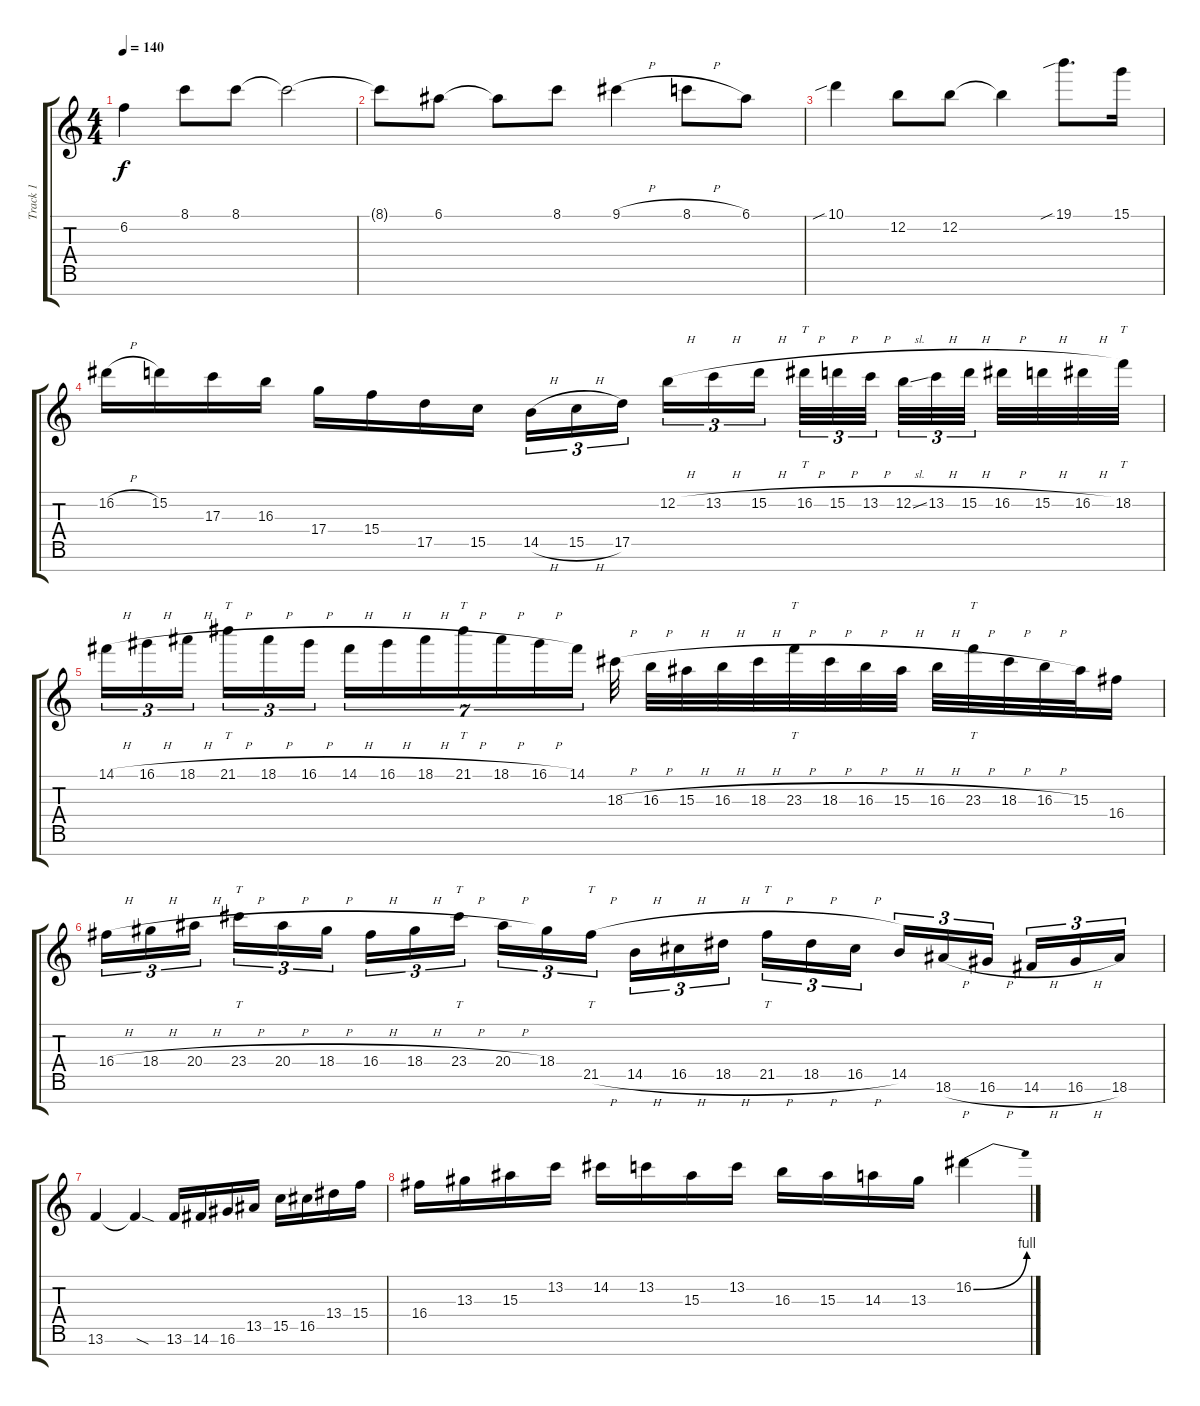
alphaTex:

\track ("Track 1" "Track 1") {instrument distortionguitar}
\staff {score tabs}
\tuning (E4 B3 G3 D3 A2 E2 B1) {hide}
\ts (4 4)
\tempo 140
\clef g2
\ks c
6.2.4{dy f} 8.1.8 8.1.8 8.1{t}.2 |
8.1{t}.8 6.1.8 6.1{t}.8 8.1.8 9.1{h}.4 8.1{h}.8 6.1.8 |
10.1{sib}.4 12.2.8 12.2.8 12.2{t}.4 19.1{sib}.8{d} 15.1.16 |
16.2{h}.16 15.2.16 17.3.16 16.3.16 17.4.16 15.4.16 17.5.16 15.5.16 14.5{h}.16{tu (3 2)} 15.5{h}.16{tu (3 2)} 17.5.16{tu (3 2) beam splitsecondary} 12.2{h}.16{tu (3 2)} 13.2{h}.16{tu (3 2)} 15.2{h}.16{tu (3 2)} 16.2{h}.32{tt tu (3 2)} 15.2{h}.32{tu (3 2)} 13.2{h}.32{tu (3 2) beam splitsecondary} 12.2{sl}.32{tu (3 2)} 13.2{h}.32{tu (3 2)} 15.2{h}.32{tu (3 2) beam splitsecondary} 16.2{h}.32 15.2{h}.32 16.2{h}.32 18.2.32{tt} |
14.1{h}.16{tu (3 2)} 16.1{h}.16{tu (3 2)} 18.1{h}.16{tu (3 2) beam splitsecondary} 21.1{h}.16{tt tu (3 2)} 18.1{h}.16{tu (3 2)} 16.1{h}.16{tu (3 2)} 14.1{h}.16{tu (7 4)} 16.1{h}.16{tu (7 4)} 18.1{h}.16{tu (7 4)} 21.1{h}.16{tt tu (7 4)} 18.1{h}.16{tu (7 4)} 16.1{h}.16{tu (7 4)} 14.1.16{tu (7 4) beam splitsecondary} 18.3{h}.32 16.3{h}.32 15.3{h}.32 16.3{h}.32 18.3{h}.32 23.3{h}.32{tt} 18.3{h}.32 16.3{h}.32 15.3{h}.32 16.3{h}.32 23.3{h}.32{tt} 18.3{h}.32 16.3{h}.32 15.3.32 16.4.16 |
16.4{h}.16{tu (3 2)} 18.4{h}.16{tu (3 2)} 20.4{h}.16{tu (3 2) beam splitsecondary} 23.4{h}.16{tt tu (3 2)} 20.4{h}.16{tu (3 2)} 18.4{h}.16{tu (3 2)} 16.4{h}.16{tu (3 2)} 18.4{h}.16{tu (3 2)} 23.4{h}.16{tt tu (3 2) beam splitsecondary} 20.4{h}.16{tu (3 2)} 18.4.16{tu (3 2)} 21.5{h}.16{tt tu (3 2)} 14.5{h}.16{tu (3 2)} 16.5{h}.16{tu (3 2)} 18.5{h}.16{tu (3 2) beam splitsecondary} 21.5{h}.16{tt tu (3 2)} 18.5{h}.16{tu (3 2)} 16.5{h}.16{tu (3 2)} 14.5.16{tu (3 2)} 18.6{h}.16{tu (3 2)} 16.6{h}.16{tu (3 2) beam splitsecondary} 14.6{h}.16{tu (3 2)} 16.6{h}.16{tu (3 2)} 18.6.16{tu (3 2)} |
13.6.4 13.6{sod t}.4 13.6.16 14.6.16 16.6.16 13.5.16 15.5.16 16.5.16 13.4.16 15.4.16 |
16.4.16 13.3.16 15.3.16 13.2.16 14.2.16 13.2.16 15.3.16 13.2.16 16.3.16 15.3.16 14.3.16 13.3.16 16.2{be (bend 0 0 60 4)}.4
